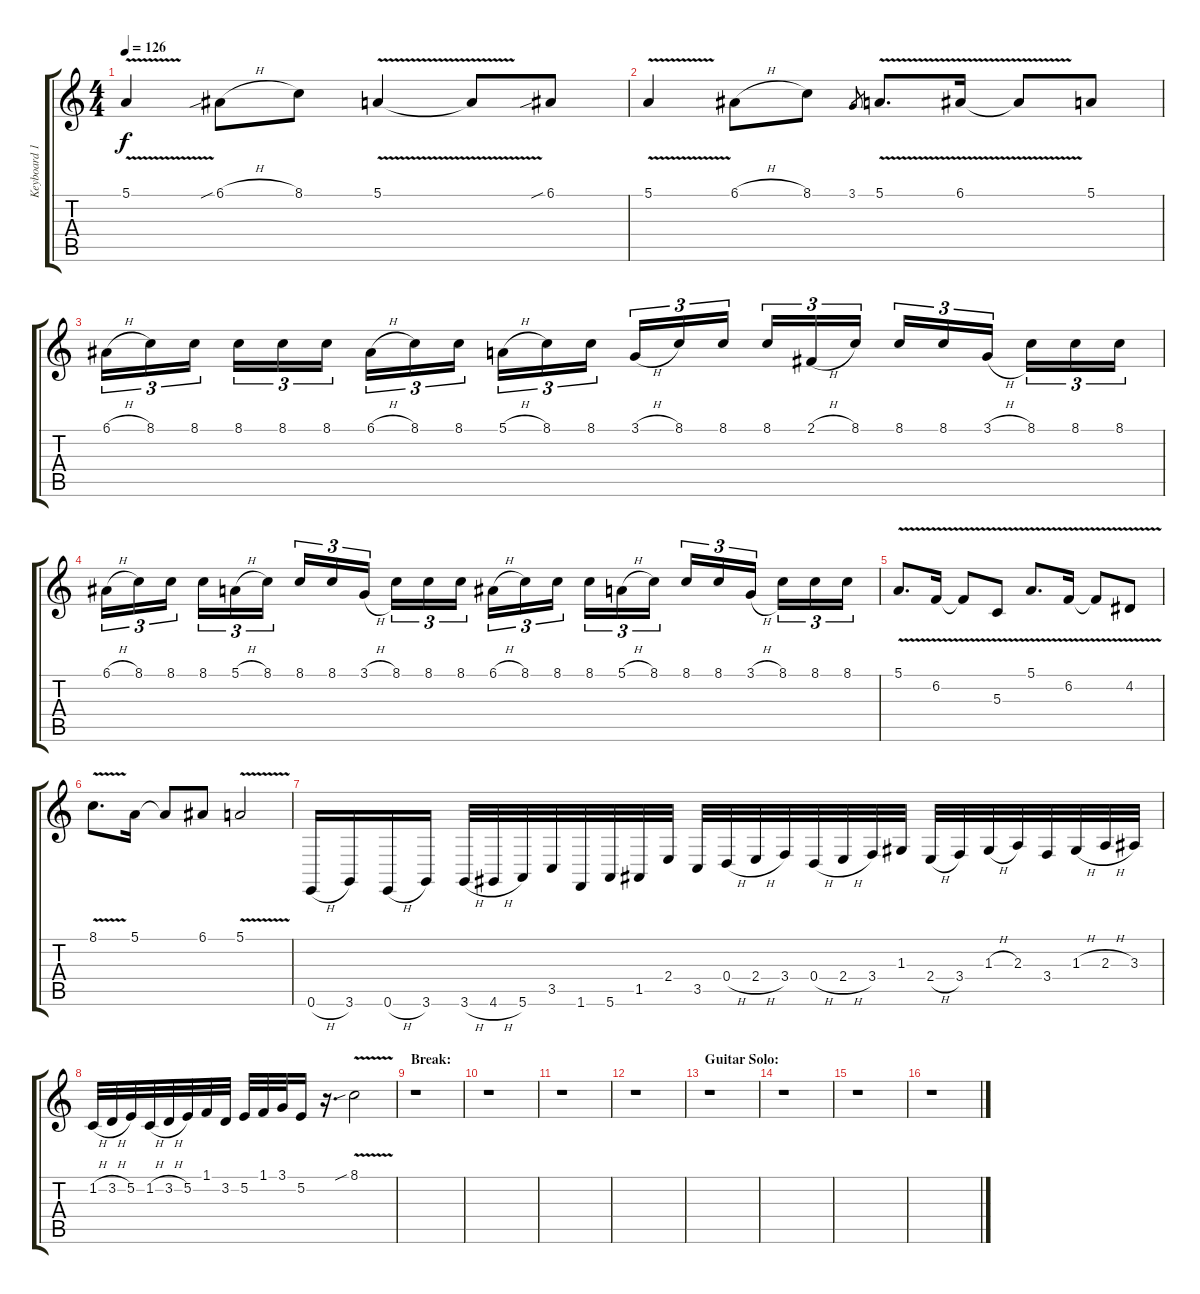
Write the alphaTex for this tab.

\track ("Keyboard 1" "Keyboard 1") {instrument cello}
\staff {score tabs}
\tuning (E4 B3 G3 D3 A2 E2) {hide}
\ts (4 4)
\tempo 126
\clef g2
\ks c
5.1{v}.4{dy f} 6.1{sib h}.8 8.1.8 5.1{v}.4 5.1{t}.8 6.1{sib}.8 |
5.1{v}.4 6.1{h}.8 8.1.8 3.1.8{gr} 5.1{v}.8{d} 6.1{v}.16 6.1{t}.8 5.1.8 |
6.1{h}.16{tu (3 2)} 8.1.16{tu (3 2)} 8.1.16{tu (3 2)} 8.1.16{tu (3 2)} 8.1.16{tu (3 2)} 8.1.16{tu (3 2)} 6.1{h}.16{tu (3 2)} 8.1.16{tu (3 2)} 8.1.16{tu (3 2)} 5.1{h}.16{tu (3 2)} 8.1.16{tu (3 2)} 8.1.16{tu (3 2)} 3.1{h}.16{tu (3 2)} 8.1.16{tu (3 2)} 8.1.16{tu (3 2)} 8.1.16{tu (3 2)} 2.1{h}.16{tu (3 2)} 8.1.16{tu (3 2)} 8.1.16{tu (3 2)} 8.1.16{tu (3 2)} 3.1{h}.16{tu (3 2)} 8.1.16{tu (3 2)} 8.1.16{tu (3 2)} 8.1.16{tu (3 2)} |
6.1{h}.16{tu (3 2)} 8.1.16{tu (3 2)} 8.1.16{tu (3 2)} 8.1.16{tu (3 2)} 5.1{h}.16{tu (3 2)} 8.1.16{tu (3 2)} 8.1.16{tu (3 2)} 8.1.16{tu (3 2)} 3.1{h}.16{tu (3 2)} 8.1.16{tu (3 2)} 8.1.16{tu (3 2)} 8.1.16{tu (3 2)} 6.1{h}.16{tu (3 2)} 8.1.16{tu (3 2)} 8.1.16{tu (3 2)} 8.1.16{tu (3 2)} 5.1{h}.16{tu (3 2)} 8.1.16{tu (3 2)} 8.1.16{tu (3 2)} 8.1.16{tu (3 2)} 3.1{h}.16{tu (3 2)} 8.1.16{tu (3 2)} 8.1.16{tu (3 2)} 8.1.16{tu (3 2)} |
5.1{v}.8{d} 6.2{v}.16 6.2{t}.8 5.3{v}.8 5.1{v}.8{d} 6.2{v}.16 6.2{t}.8 4.2{v}.8 |
8.1{v}.8{d} 5.1.16 5.1{t}.8 6.1.8 5.1{v}.2 |
0.6{h}.16 3.6.16 0.6{h}.16 3.6.16 3.6{h}.32 4.6{h}.32 5.6.32 3.5.32 1.6.32 5.6.32 1.5.32 2.4.32 3.5.32 0.4{h}.32 2.4{h}.32 3.4.32 0.4{h}.32 2.4{h}.32 3.4.32 1.3.32 2.4{h}.32 3.4.32 1.3{h}.32 2.3.32 3.4.32 1.3{h}.32 2.3{h}.32 3.3.32 |
1.2{h}.32 3.2{h}.32 5.2.32 1.2{h}.32 3.2{h}.32 5.2.32 1.1.32 3.2.32 5.2.32 1.1.32 3.1.32 5.2.16 r.16{d} 8.1{v sib}.2 |
\section ("" "Break:")
r.1 |
r.1 |
r.1 |
r.1 |
\section ("" "Guitar Solo:")
r.1 |
r.1 |
r.1 |
r.1
